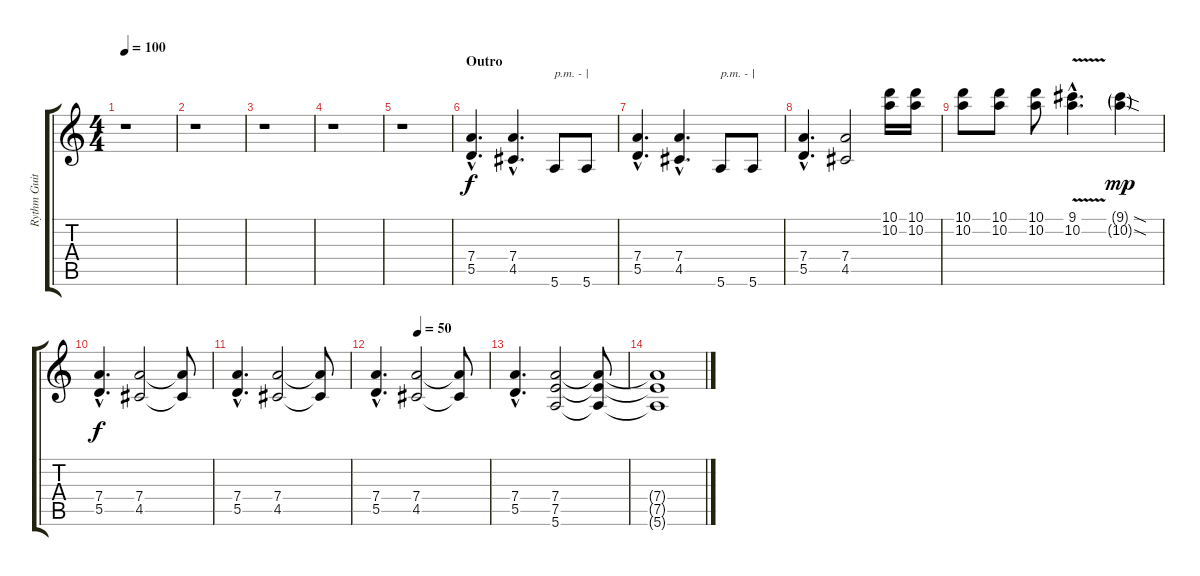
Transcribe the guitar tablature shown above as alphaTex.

\track ("Rythm Guitar" "Rythm Guit") {instrument distortionguitar}
\staff {score tabs}
\tuning (E4 B3 G3 D3 A2 E2) {hide}
\ts (4 4)
\tempo 100
\clef g2
\ks c
r.1{dy f} |
r.1 |
r.1 |
r.1 |
r.1 |
\section ("" "Outro")
(7.4{hac} 5.5{hac}).4{d} (7.4{hac} 4.5{hac}).4{d} 5.6.8{txt "p.m. - | "} 5.6.8 |
(7.4{hac} 5.5{hac}).4{d} (7.4{hac} 4.5{hac}).4{d} 5.6.8{txt "p.m. - | "} 5.6.8 |
(7.4{hac} 5.5{hac}).4{d} (7.4 4.5).2 (10.1 10.2).16 (10.1 10.2).16 |
(10.1 10.2).8 (10.1 10.2).8 (10.1 10.2).8 (9.1{v hac} 10.2{hac}).4{d} (9.1{sod g} 10.2{sod g}).4{dy mp} |
(7.4{hac} 5.5{hac}).4{d dy f} (7.4 4.5).2 (7.4{t} 4.5{t}).8 |
(7.4{hac} 5.5{hac}).4{d} (7.4 4.5).2 (7.4{t} 4.5{t}).8 |
\tempo (50 0.375)
(7.4{hac} 5.5{hac}).4{d} (7.4 4.5).2 (7.4{t} 4.5{t}).8 |
(7.4{hac} 5.5{hac}).4{d} (7.4 7.5 5.6).2 (7.4{t} 7.5{t} 5.6{t}).8 |
(7.4{t} 7.5{t} 5.6{t}).1
